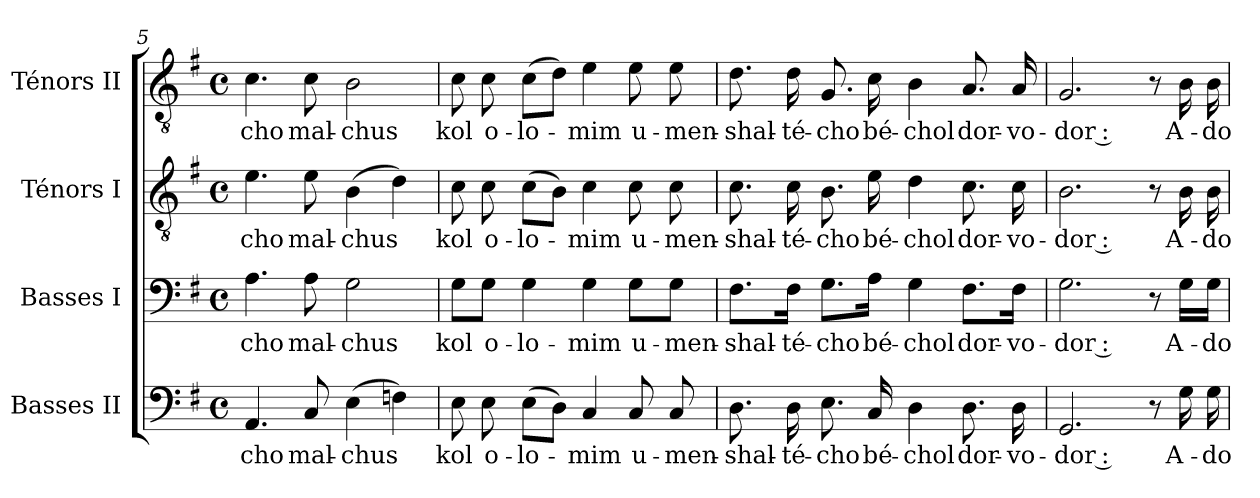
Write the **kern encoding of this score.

**kern	**text	**kern	**text	**kern	**text	**kern	**text
*part4	*part4	*part3	*part3	*part2	*part2	*part1	*part1
*staff4	*staff4	*staff3	*staff3	*staff2	*staff2	*staff1	*staff1
*I"Basses II	*	*I"Basses I	*	*I"Ténors I	*	*I"Ténors II	*
*I'B. 2	*	*I'B. 1	*	*I'T. 2	*	*I'T. 1	*
!!LO:LB:g=z
*clefF4	*	*clefF4	*	*clefGv2	*	*clefGv2	*
*	*	*	*	*ITrd7c12	*	*ITrd7c12	*
*k[f#]	*	*k[f#]	*	*k[f#]	*	*k[f#]	*
*G:	*	*G:	*	*G:	*	*G:	*
*M4/4	*	*M4/4	*	*M4/4	*	*M4/4	*
*met(c)	*	*met(c)	*	*met(c)	*	*met(c)	*
=5	=5	=5	=5	=5	=5	=5	=5
!	!LO:LY:b:color=#000000	!	!	!	!	!	!
!	!	!	!LO:LY:b:color=#000000	!	!	!	!
!	!	!	!	!	!LO:LY:b:color=#000000	!	!
!	!	!	!	!	!	!	!LO:LY:b:color=#000000
4.AAi/	-cho	4.Ai\	-cho	4.Ei\	-cho	4.Ci\	-cho
!	!LO:LY:b:color=#000000	!	!	!	!	!	!
!	!	!	!LO:LY:b:color=#000000	!	!	!	!
!	!	!	!	!	!LO:LY:b:color=#000000	!	!
!	!	!	!	!	!	!	!LO:LY:b:color=#000000
8Ci/	mal-	8Ai\	mal-	8Ei\	mal-	8Ci\	mal-
!	!LO:LY:b:color=#000000	!	!	!	!	!	!
!	!	!	!LO:LY:b:color=#000000	!	!	!	!
!	!	!	!	!	!LO:LY:b:color=#000000	!	!
!	!	!	!	!	!	!	!LO:LY:b:color=#000000
(4Ei\	-chus	2Gi\	-chus	(4BBi\	-chus	2BBi\	-chus
4Fni\)	.	.	.	4Di\)	.	.	.
=6	=6	=6	=6	=6	=6	=6	=6
!	!LO:LY:b:color=#000000	!	!	!	!	!	!
!	!	!	!LO:LY:b:color=#000000	!	!	!	!
!	!	!	!	!	!LO:LY:b:color=#000000	!	!
!	!	!	!	!	!	!	!LO:LY:b:color=#000000
8Ei\	kol	8Gi\L	kol	8Ci\	kol	8Ci\	kol
!	!LO:LY:b:color=#000000	!	!	!	!	!	!
!	!	!	!LO:LY:b:color=#000000	!	!	!	!
!	!	!	!	!	!LO:LY:b:color=#000000	!	!
!	!	!	!	!	!	!	!LO:LY:b:color=#000000
8Ei\	o-	8Gi\J	o-	8Ci\	o-	8Ci\	o-
!	!LO:LY:b:color=#000000	!	!	!	!	!	!
!	!	!	!LO:LY:b:color=#000000	!	!	!	!
!	!	!	!	!	!LO:LY:b:color=#000000	!	!
!	!	!	!	!	!	!	!LO:LY:b:color=#000000
(8Ei\L	-lo-	4Gi\	-lo-	(8Ci\L	-lo-	(8Ci\L	-lo-
8Di\J)	.	.	.	8BBi\J)	.	8Di\J)	.
!	!LO:LY:b:color=#000000	!	!	!	!	!	!
!	!	!	!LO:LY:b:color=#000000	!	!	!	!
!	!	!	!	!	!LO:LY:b:color=#000000	!	!
!	!	!	!	!	!	!	!LO:LY:b:color=#000000
4Ci/	-mim	4Gi\	-mim	4Ci\	-mim	4Ei\	-mim
!	!LO:LY:b:color=#000000	!	!	!	!	!	!
!	!	!	!LO:LY:b:color=#000000	!	!	!	!
!	!	!	!	!	!LO:LY:b:color=#000000	!	!
!	!	!	!	!	!	!	!LO:LY:b:color=#000000
8Ci/	u-	8Gi\L	u-	8Ci\	u-	8Ei\	u-
!	!LO:LY:b:color=#000000	!	!	!	!	!	!
!	!	!	!LO:LY:b:color=#000000	!	!	!	!
!	!	!	!	!	!LO:LY:b:color=#000000	!	!
!	!	!	!	!	!	!	!LO:LY:b:color=#000000
8Ci/	-men-	8Gi\J	-men-	8Ci\	-men-	8Ei\	-men-
=7	=7	=7	=7	=7	=7	=7	=7
!	!LO:LY:b:color=#000000	!	!	!	!	!	!
!	!	!	!LO:LY:b:color=#000000	!	!	!	!
!	!	!	!	!	!LO:LY:b:color=#000000	!	!
!	!	!	!	!	!	!	!LO:LY:b:color=#000000
8.Di\	-shal-	8.F#i\L	-shal-	8.Ci\	-shal-	8.Di\	-shal-
!	!LO:LY:b:color=#000000	!	!	!	!	!	!
!	!	!	!LO:LY:b:color=#000000	!	!	!	!
!	!	!	!	!	!LO:LY:b:color=#000000	!	!
!	!	!	!	!	!	!	!LO:LY:b:color=#000000
16Di\	-té-	16F#i\Jk	-té-	16Ci\	-té-	16Di\	-té-
!	!LO:LY:b:color=#000000	!	!	!	!	!	!
!	!	!	!LO:LY:b:color=#000000	!	!	!	!
!	!	!	!	!	!LO:LY:b:color=#000000	!	!
!	!	!	!	!	!	!	!LO:LY:b:color=#000000
8.Ei\	-cho	8.Gi\L	-cho	8.BBi\	-cho	8.GGi/	-cho
!	!LO:LY:b:color=#000000	!	!	!	!	!	!
!	!	!	!LO:LY:b:color=#000000	!	!	!	!
!	!	!	!	!	!LO:LY:b:color=#000000	!	!
!	!	!	!	!	!	!	!LO:LY:b:color=#000000
16Ci/	bé-	16Ai\Jk	bé-	16Ei\	bé-	16Ci\	bé-
!	!LO:LY:b:color=#000000	!	!	!	!	!	!
!	!	!	!LO:LY:b:color=#000000	!	!	!	!
!	!	!	!	!	!LO:LY:b:color=#000000	!	!
!	!	!	!	!	!	!	!LO:LY:b:color=#000000
4Di\	-chol	4Gi\	-chol	4Di\	-chol	4BBi\	-chol
!	!LO:LY:b:color=#000000	!	!	!	!	!	!
!	!	!	!LO:LY:b:color=#000000	!	!	!	!
!	!	!	!	!	!LO:LY:b:color=#000000	!	!
!	!	!	!	!	!	!	!LO:LY:b:color=#000000
8.Di\	dor-	8.F#i\L	dor-	8.Ci\	dor-	8.AAi/	dor-
!	!LO:LY:b:color=#000000	!	!	!	!	!	!
!	!	!	!LO:LY:b:color=#000000	!	!	!	!
!	!	!	!	!	!LO:LY:b:color=#000000	!	!
!	!	!	!	!	!	!	!LO:LY:b:color=#000000
16Di\	-vo-	16F#i\Jk	-vo-	16Ci\	-vo-	16AAi/	-vo-
=8	=8	=8	=8	=8	=8	=8	=8
!	!LO:LY:b:color=#000000	!	!	!	!	!	!
!	!	!	!LO:LY:b:color=#000000	!	!	!	!
!	!	!	!	!	!LO:LY:b:color=#000000	!	!
!	!	!	!	!	!	!	!LO:LY:b:color=#000000
2.GGi/	-dor :	2.Gi\	-dor :	2.BBi\	-dor :	2.GGi/	-dor :
8r	.	8r	.	8r	.	8r	.
!	!LO:LY:b:color=#000000	!	!	!	!	!	!
!	!	!	!LO:LY:b:color=#000000	!	!	!	!
!	!	!	!	!	!LO:LY:b:color=#000000	!	!
!	!	!	!	!	!	!	!LO:LY:b:color=#000000
16Gi\	A-	16Gi\LL	A-	16BBi\	A-	16BBi\	A-
!	!LO:LY:b:color=#000000	!	!	!	!	!	!
!	!	!	!LO:LY:b:color=#000000	!	!	!	!
!	!	!	!	!	!LO:LY:b:color=#000000	!	!
!	!	!	!	!	!	!	!LO:LY:b:color=#000000
16Gi\	-do-	16Gi\JJ	-do-	16BBi\	-do-	16BBi\	-do-
=	=	=	=	=	=	=	=
*-	*-	*-	*-	*-	*-	*-	*-
